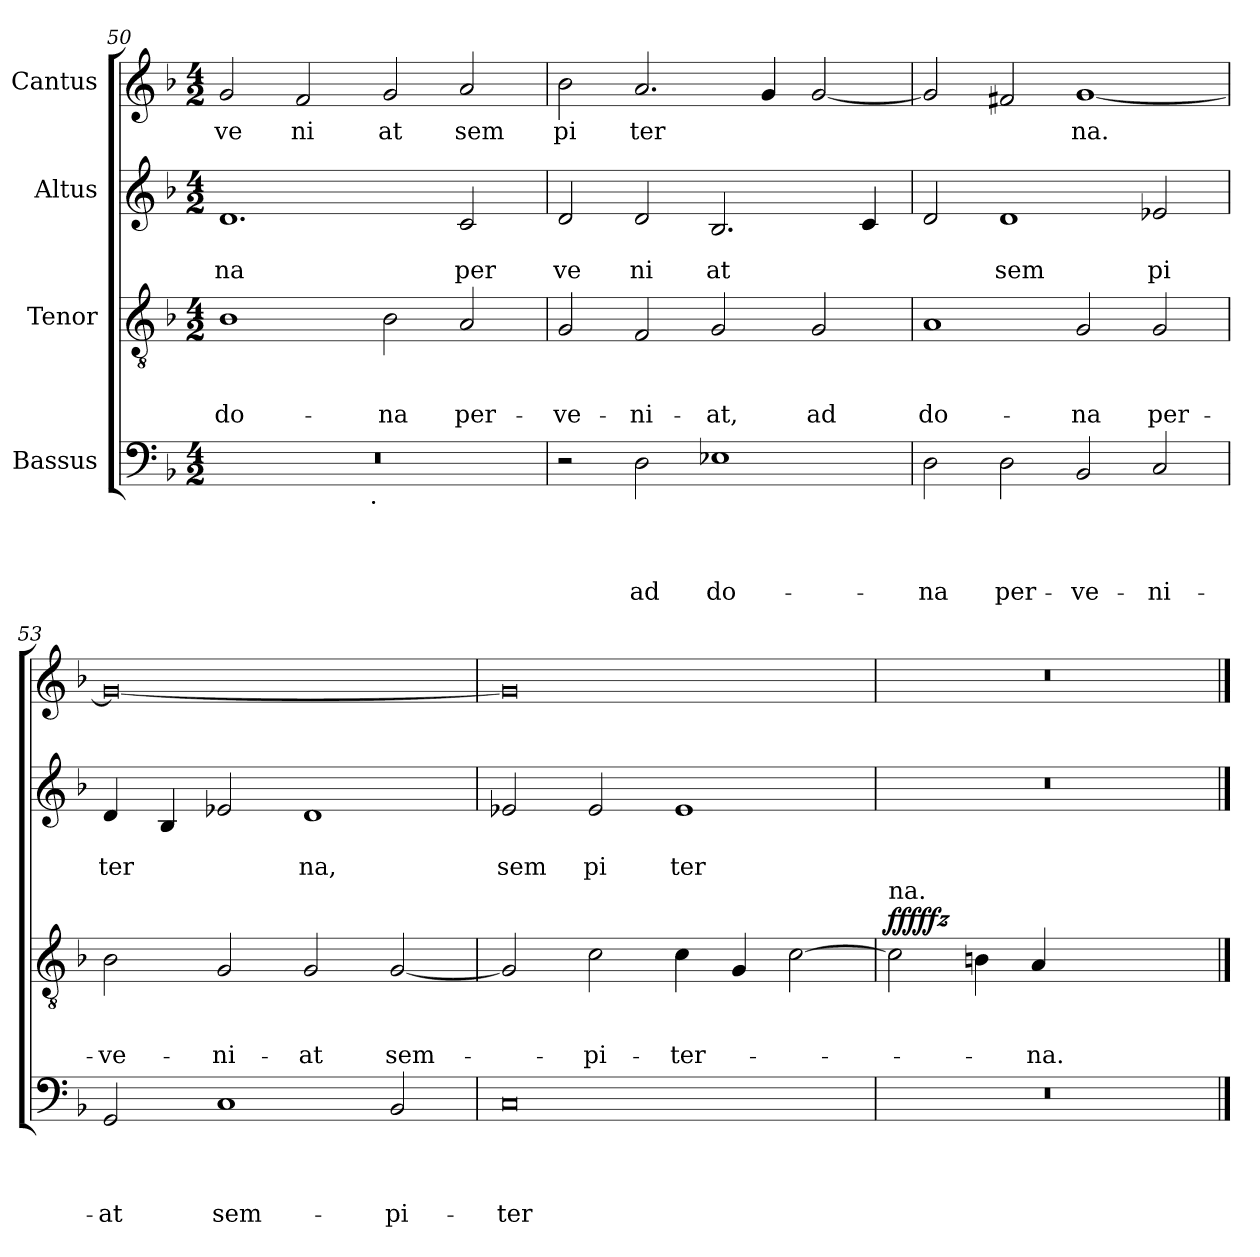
**kern	**text	**text	**text	**text	**kern	**text	**text	**text	**dynam	**kern	**text	**text	**kern	**text
*part4	*part4	*part4	*part4	*part4	*part3	*part3	*part3	*part3	*part3	*part2	*part2	*part2	*part1	*part1
*staff4	*staff4	*staff4	*staff4	*staff4	*staff3	*staff3	*staff3	*staff3	*staff3	*staff2	*staff2	*staff2	*staff1	*staff1
*I"Bassus	*	*	*	*	*I"Tenor	*	*	*	*	*I"Altus	*	*	*I"Cantus	*
!!LO:PB:g=z
*clefF4	*	*	*	*	*clefGv2	*	*	*	*	*clefG2	*	*	*clefG2	*
*ITrd-3c-5	*	*	*	*	*	*	*	*	*	*ITrd-3c-5	*	*	*	*
*k[b-e-]	*	*	*	*	*k[b-]	*	*	*	*	*k[b-e-]	*	*	*k[b-]	*
*B-:	*	*	*	*	*F:	*	*	*	*	*B-:	*	*	*F:	*
*M4/2	*	*	*	*	*M4/2	*	*	*	*	*M4/2	*	*	*M4/2	*
=50	=50	=50	=50	=50	=50	=50	=50	=50	=50	=50	=50	=50	=50	=50
!	!	!	!	!	!	!	!	!LO:LY:b	!	!	!	!LO:LY:b	!	!LO:LY:b
*^	*	*	*	*	*	*	*	*	*	*	*	*	*	*
0r	2ryy	.	.	.	.	1B-	.	.	do-	.	1.g	.	na	2g/	ve
!	!	!	!	!	!	!	!	!	!	!	!	!	!	!	!LO:LY:b
.	4...ryy	.	.	.	.	.	.	.	.	.	.	.	.	2f/	ni
!	!LO:TX:b:t=.	!	!	!	!	!	!	!	!	!	!	!	!	!	!
.	1ryy	.	.	.	.	.	.	.	.	.	.	.	.	.	.
!	!	!	!	!	!	!	!	!	!LO:LY:b	!	!	!	!	!	!LO:LY:b
.	.	.	.	.	.	2B-\	.	.	-na	.	.	.	.	2g/	at
!	!	!	!	!	!	!	!	!	!LO:LY:b	!	!	!	!LO:LY:b	!	!LO:LY:b
.	.	.	.	.	.	2A/	.	.	per-	.	2f/	.	per	2a/	sem
.	32ryy	.	.	.	.	.	.	.	.	.	.	.	.	.	.
=51	=51	=51	=51	=51	=51	=51	=51	=51	=51	=51	=51	=51	=51	=51	=51
!	!	!	!	!	!	!	!	!	!LO:LY:b	!	!	!	!LO:LY:b	!	!LO:LY:b
*v	*v	*	*	*	*	*	*	*	*	*	*	*	*	*	*
2r	.	.	.	.	2G/	.	.	-ve-	.	2g/	.	ve	2b-\	pi
!	!	!	!	!LO:LY:b	!	!	!	!LO:LY:b	!	!	!	!LO:LY:b	!	!LO:LY:b
2G\	.	.	.	ad	2F/	.	.	-ni-	.	2g/	.	ni	2.a/	ter
!	!	!	!	!LO:LY:b	!	!	!	!LO:LY:b	!	!	!	!LO:LY:b	!	!
1A-X	.	.	.	do-	2G/	.	.	-at,	.	2.e-/	.	at	.	.
.	.	.	.	.	.	.	.	.	.	.	.	.	4g/	.
!	!	!	!	!	!	!	!	!LO:LY:b	!	!	!	!	!	!
.	.	.	.	.	2G/	.	.	ad	.	.	.	.	[<2g/	.
.	.	.	.	.	.	.	.	.	.	4f/	.	.	.	.
=52	=52	=52	=52	=52	=52	=52	=52	=52	=52	=52	=52	=52	=52	=52
!	!	!	!	!LO:LY:b	!	!	!	!LO:LY:b	!	!	!	!	!	!
2G\	.	.	.	-na	1A	.	.	do-	.	2g/	.	.	2g/]	.
!	!	!	!	!LO:LY:b	!	!	!	!	!	!	!	!LO:LY:b	!	!
2G\	.	.	.	per-	.	.	.	.	.	1g	.	sem	2f#/	.
!	!	!	!	!LO:LY:b	!	!	!	!LO:LY:b	!	!	!	!	!	!LO:LY:b
2E-/	.	.	.	-ve-	2G/	.	.	-na	.	.	.	.	[<1g	na.
!	!	!	!	!LO:LY:b	!	!	!	!LO:LY:b	!	!	!	!LO:LY:b	!	!
2F/	.	.	.	-ni-	2G/	.	.	per-	.	2a-X/	.	pi	.	.
=53	=53	=53	=53	=53	=53	=53	=53	=53	=53	=53	=53	=53	=53	=53
!	!	!	!	!LO:LY:b	!	!	!	!LO:LY:b	!	!	!	!LO:LY:b	!	!
2C/	.	.	.	-at	2B-\	.	.	-ve-	.	4g/	.	ter	0g_	.
.	.	.	.	.	.	.	.	.	.	4e-/	.	.	.	.
!	!	!	!	!LO:LY:b	!	!	!	!LO:LY:b	!	!	!	!	!	!
1F	.	.	.	sem-	2G/	.	.	-ni-	.	2a-/	.	.	.	.
!	!	!	!	!	!	!	!	!LO:LY:b	!	!	!	!LO:LY:b	!	!
.	.	.	.	.	2G/	.	.	-at	.	1g	.	na,	.	.
!	!	!	!	!LO:LY:b	!	!	!	!LO:LY:b	!	!	!	!	!	!
2E-/	.	.	.	-pi-	[<2G/	.	.	sem-	.	.	.	.	.	.
=54	=54	=54	=54	=54	=54	=54	=54	=54	=54	=54	=54	=54	=54	=54
!	!	!	!	!LO:LY:b	!	!	!	!	!	!	!	!LO:LY:b	!	!
0F	.	.	.	-ter-	2G/]	.	.	.	.	2a-X/	.	sem	0g]	.
!	!	!	!	!	!	!	!	!LO:LY:b	!	!	!	!LO:LY:b	!	!
.	.	.	.	.	2c\	.	.	-pi-	.	2a-/	.	pi	.	.
!	!	!	!	!	!	!	!	!LO:LY:b	!	!	!	!LO:LY:b	!	!
.	.	.	.	.	4c\	.	.	-ter-	.	1a-	.	ter	.	.
.	.	.	.	.	4G/	.	.	.	.	.	.	.	.	.
.	.	.	.	.	[>2c\	.	.	.	.	.	.	.	.	.
=55	=55	=55	=55	=55	=55	=55	=55	=55	=55	=55	=55	=55	=55	=55
!	!	!	!	!	!LO:TX:a:t=na.	!	!	!	!	!	!	!	!	!
!	!	!	!	!	!	!	!	!	!LO:DY:a	!	!	!	!	!
!	!	!	!	!	!	!	!	!	!LO:DY:n=1:b	!	!	!	!	!
0r	.	.	.	.	2c\]	.	.	.	ffff fz	0r	.	.	0r	.
.	.	.	.	.	4Bn\	.	.	.	.	.	.	.	.	.
!	!	!	!	!	!	!	!	!LO:LY:b	!	!	!	!	!	!
.	.	.	.	.	4A/	.	.	-na.	.	.	.	.	.	.
.	.	.	.	.	1ryy	.	.	.	.	.	.	.	.	.
==	==	==	==	==	==	==	==	==	==	==	==	==	==	==
*-	*-	*-	*-	*-	*-	*-	*-	*-	*-	*-	*-	*-	*-	*-
